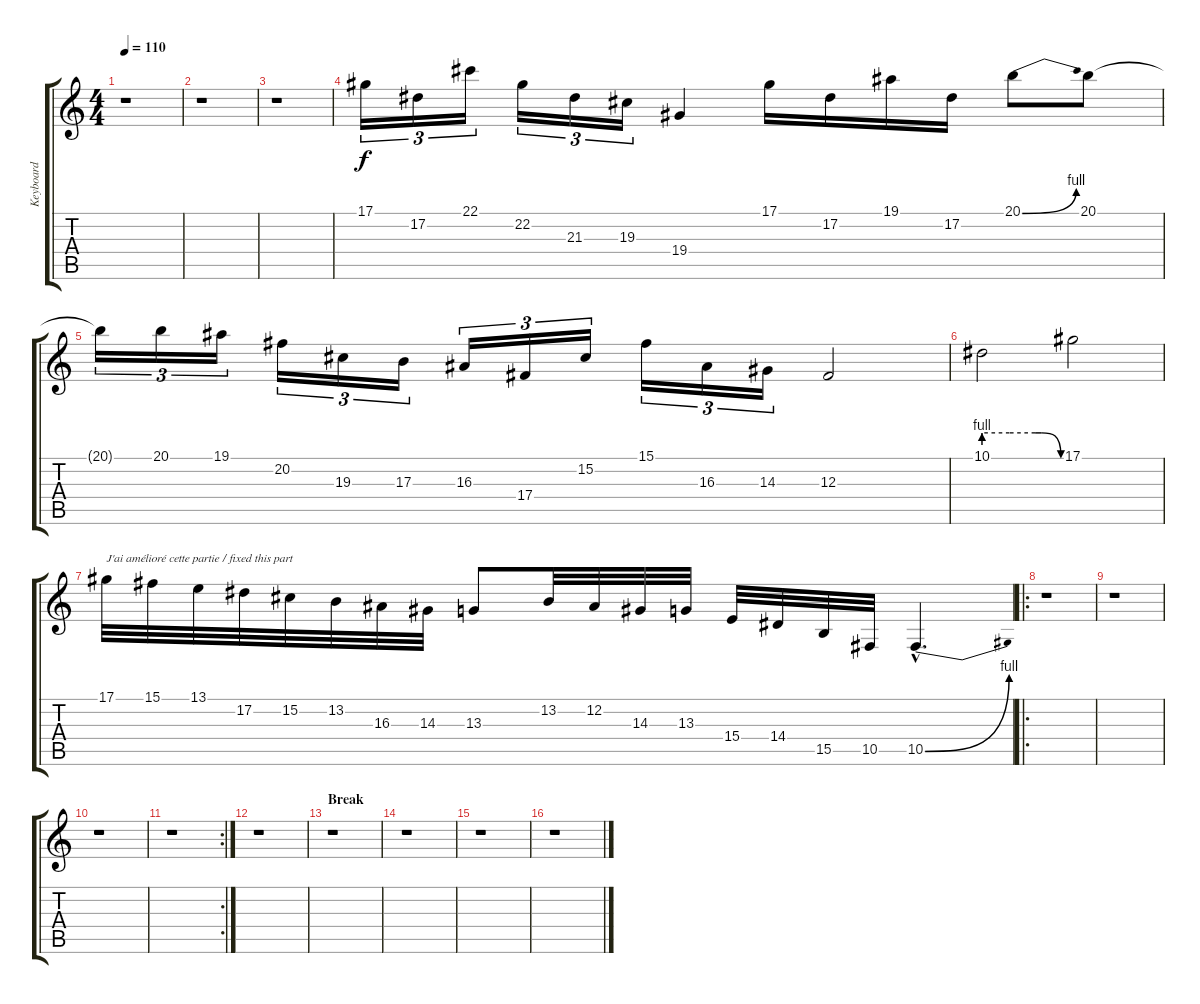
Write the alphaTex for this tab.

\track ("Keyboard" "Keyboard") {instrument lead2sawtooth}
\staff {score tabs}
\tuning (Eb4 Bb3 Gb3 Db3 Ab2 Eb2) {hide}
\ts (4 4)
\tempo 110
\clef g2
\ks c
r.1{dy f} |
r.1 |
r.1 |
17.1.16{tu (3 2) volume 16} 17.2.16{tu (3 2)} 22.1.16{tu (3 2)} 22.2.16{tu (3 2)} 21.3.16{tu (3 2)} 19.3.16{tu (3 2)} 19.4.4 17.1.16 17.2.16 19.1.16 17.2.16 20.1{be (bend 0 0 60 4)}.8 20.1.8 |
20.1{t}.16{tu (3 2)} 20.1.16{tu (3 2)} 19.1.16{tu (3 2)} 20.2.16{tu (3 2)} 19.3.16{tu (3 2)} 17.3.16{tu (3 2)} 16.3.16{tu (3 2)} 17.4.16{tu (3 2)} 15.2.16{tu (3 2)} 15.1.16{tu (3 2)} 16.3.16{tu (3 2)} 14.3.16{tu (3 2)} 12.3.2 |
10.1{be (custom 0 4 20 4 40 4 45 4 60 0)}.2 17.1.2 |
17.1.32{txt "J'ai amélioré cette partie / fixed this part"} 15.1.32 13.1.32 17.2.32 15.2.32 13.2.32 16.3.32 14.3.32 13.3.8 13.2.32 12.2.32 14.3.32 13.3.32 15.4.32 14.4.32 15.5.32 10.5.32 10.5{be (bend 0 0 60 4) hac}.4{d} |
\ro
r.1{volume 13 balance 7 instrument lead2sawtooth} |
r.1 |
r.1 |
\rc 2
r.1 |
r.1 |
\section ("" "Break")
r.1 |
r.1 |
r.1 |
r.1
